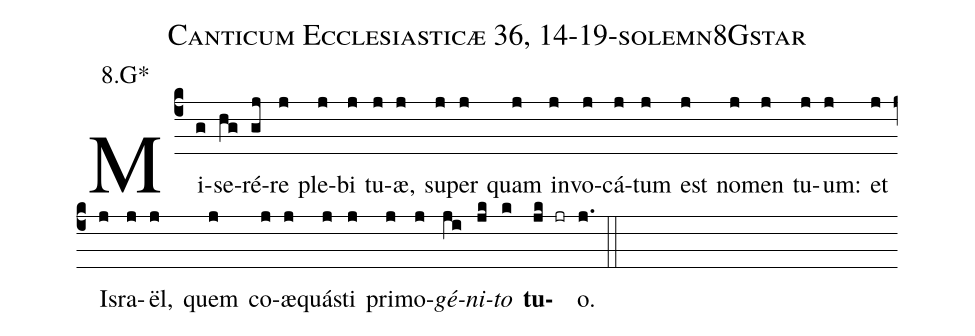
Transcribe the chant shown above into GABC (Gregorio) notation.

name: Canticum Ecclesiasticæ 36, 14-19-solemn8Gstar;
annotation: 8.G*;
%%
(c4)Mi(g)se(hg)ré(gj)re(j) ple(j)bi(j) tu(j)æ,(j) su(j)per(j) quam(j) in(j)vo(j)cá(j)tum(j) est(j) no(j)men(j) tu(j)um:(j) et(j) Is(j)ra(j)ël,(j) quem(j) co(j)æ(j)quá(j)sti(j) pri(j)mo(j)<i>gé</i>(ji)<i>ni</i>(jk)<i>to</i>(k) <b>tu</b>(jk jr)o.(j.) (::)


%E(j) u(j) o(i) u(j) a(h) e.(gh..) (::)
